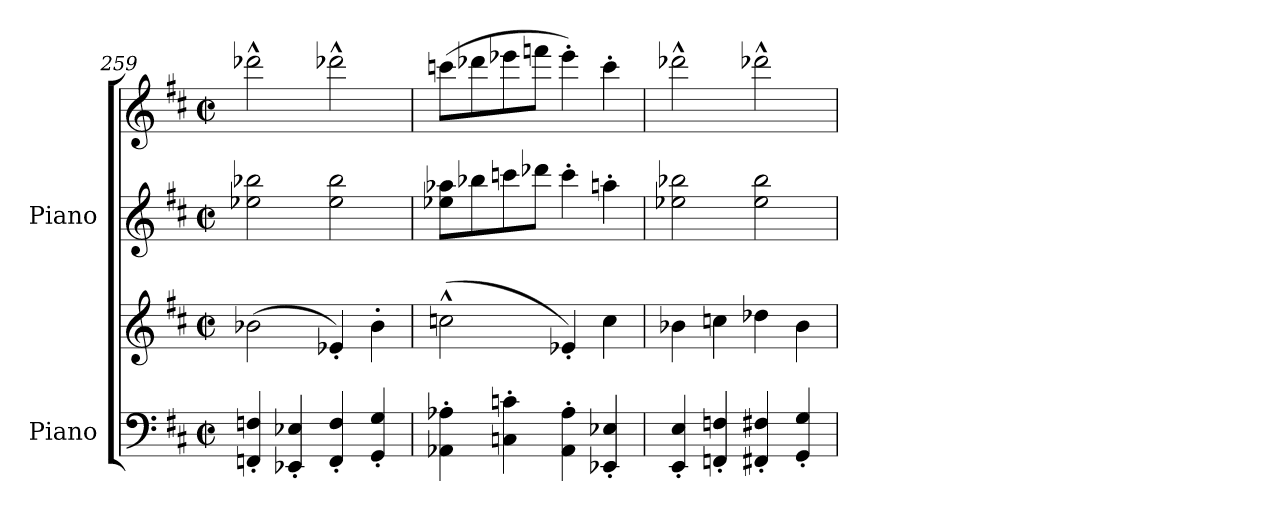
**kern	**kern	**kern	**kern
*part2	*part2	*part1	*part1
*staff4	*staff3	*staff2	*staff1
*I"Piano	*	*I"Piano	*
*I'Pno.	*	*I'Pno.	*
*clefF4	*clefG2	*clefG2	*clefG2
*k[f#c#]	*k[f#c#]	*k[f#c#]	*k[f#c#]
*M2/2	*M2/2	*M2/2	*M2/2
*met(c|)	*met(c|)	*met(c|)	*met(c|)
=259	=259	=259	=259
4FFn/' 4Fn/'	(>2b-X\	2ee-X\ 2bb-X\	2ddd-X^^\
4EE-X/' 4E-X/'	.	.	.
4FF/' 4F/'	4e-X'/)	2ee-\ 2bb-\	2ddd-X^^\
4GG/' 4G/'	4b-'\	.	.
=260	=260	=260	=260
4AA-X\' 4A-X\'	(>2ccn^^\	8ee-X\ 8aa-X\L	(>8cccn\L
.	.	8bb-X\	8ddd-X\
4Cn\' 4cn\'	.	8cccn\	8eee-X\
.	.	8ddd-X\J	8fffn\J
4AA-\' 4A-\'	4e-X'/)	4ccc'\	4eee-'\)
4EE-X/' 4E-X/'	4cc\	4aan'\	4ccc'\
=261	=261	=261	=261
4EE/' 4E/'	4b-X\	2ee-X\ 2bb-X\	2ddd-X^^\
4FFn/' 4Fn/'	4ccn\	.	.
4FF#X/' 4F#X/'	4dd-X\	2ee-\ 2bb-\	2ddd-X^^\
4GG/' 4G/'	4b-\	.	.
=	=	=	=
*-	*-	*-	*-
